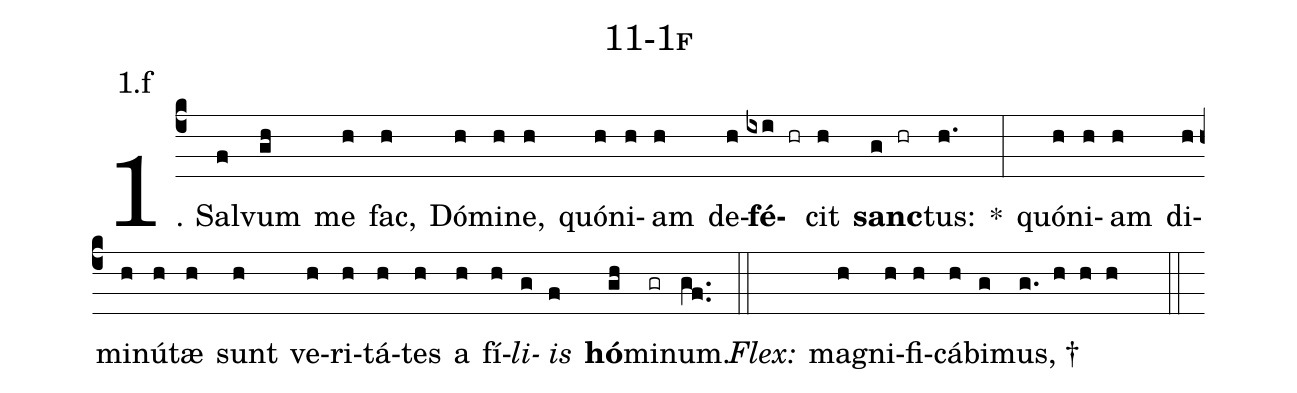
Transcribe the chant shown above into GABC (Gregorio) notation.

name: 11-1f;
annotation: 1.f;
%%
(c4)1. Sal(f)vum(gh) me(h) fac,(h) Dó(h)mi(h)ne,(h) quón(h)i(h)am(h) de(h)<b>fé</b>(ixi hr)cit(h) <b>sanc</b>(g hr)tus:(h.) *(:) quón(h)i(h)am(h) di(h)mi(h)nú(h)tæ(h) sunt(h) ve(h)ri(h)tá(h)tes(h) a(h) fí(h)<i>li</i>(g)<i>is</i>(f) <b>hó</b>(gh)mi(gr)num.(gf..) (::)
<i>Flex:</i>()  ma(h)gni(h)fi(h)cá(h)bi(g)mus, †(g. h h h  ::)
